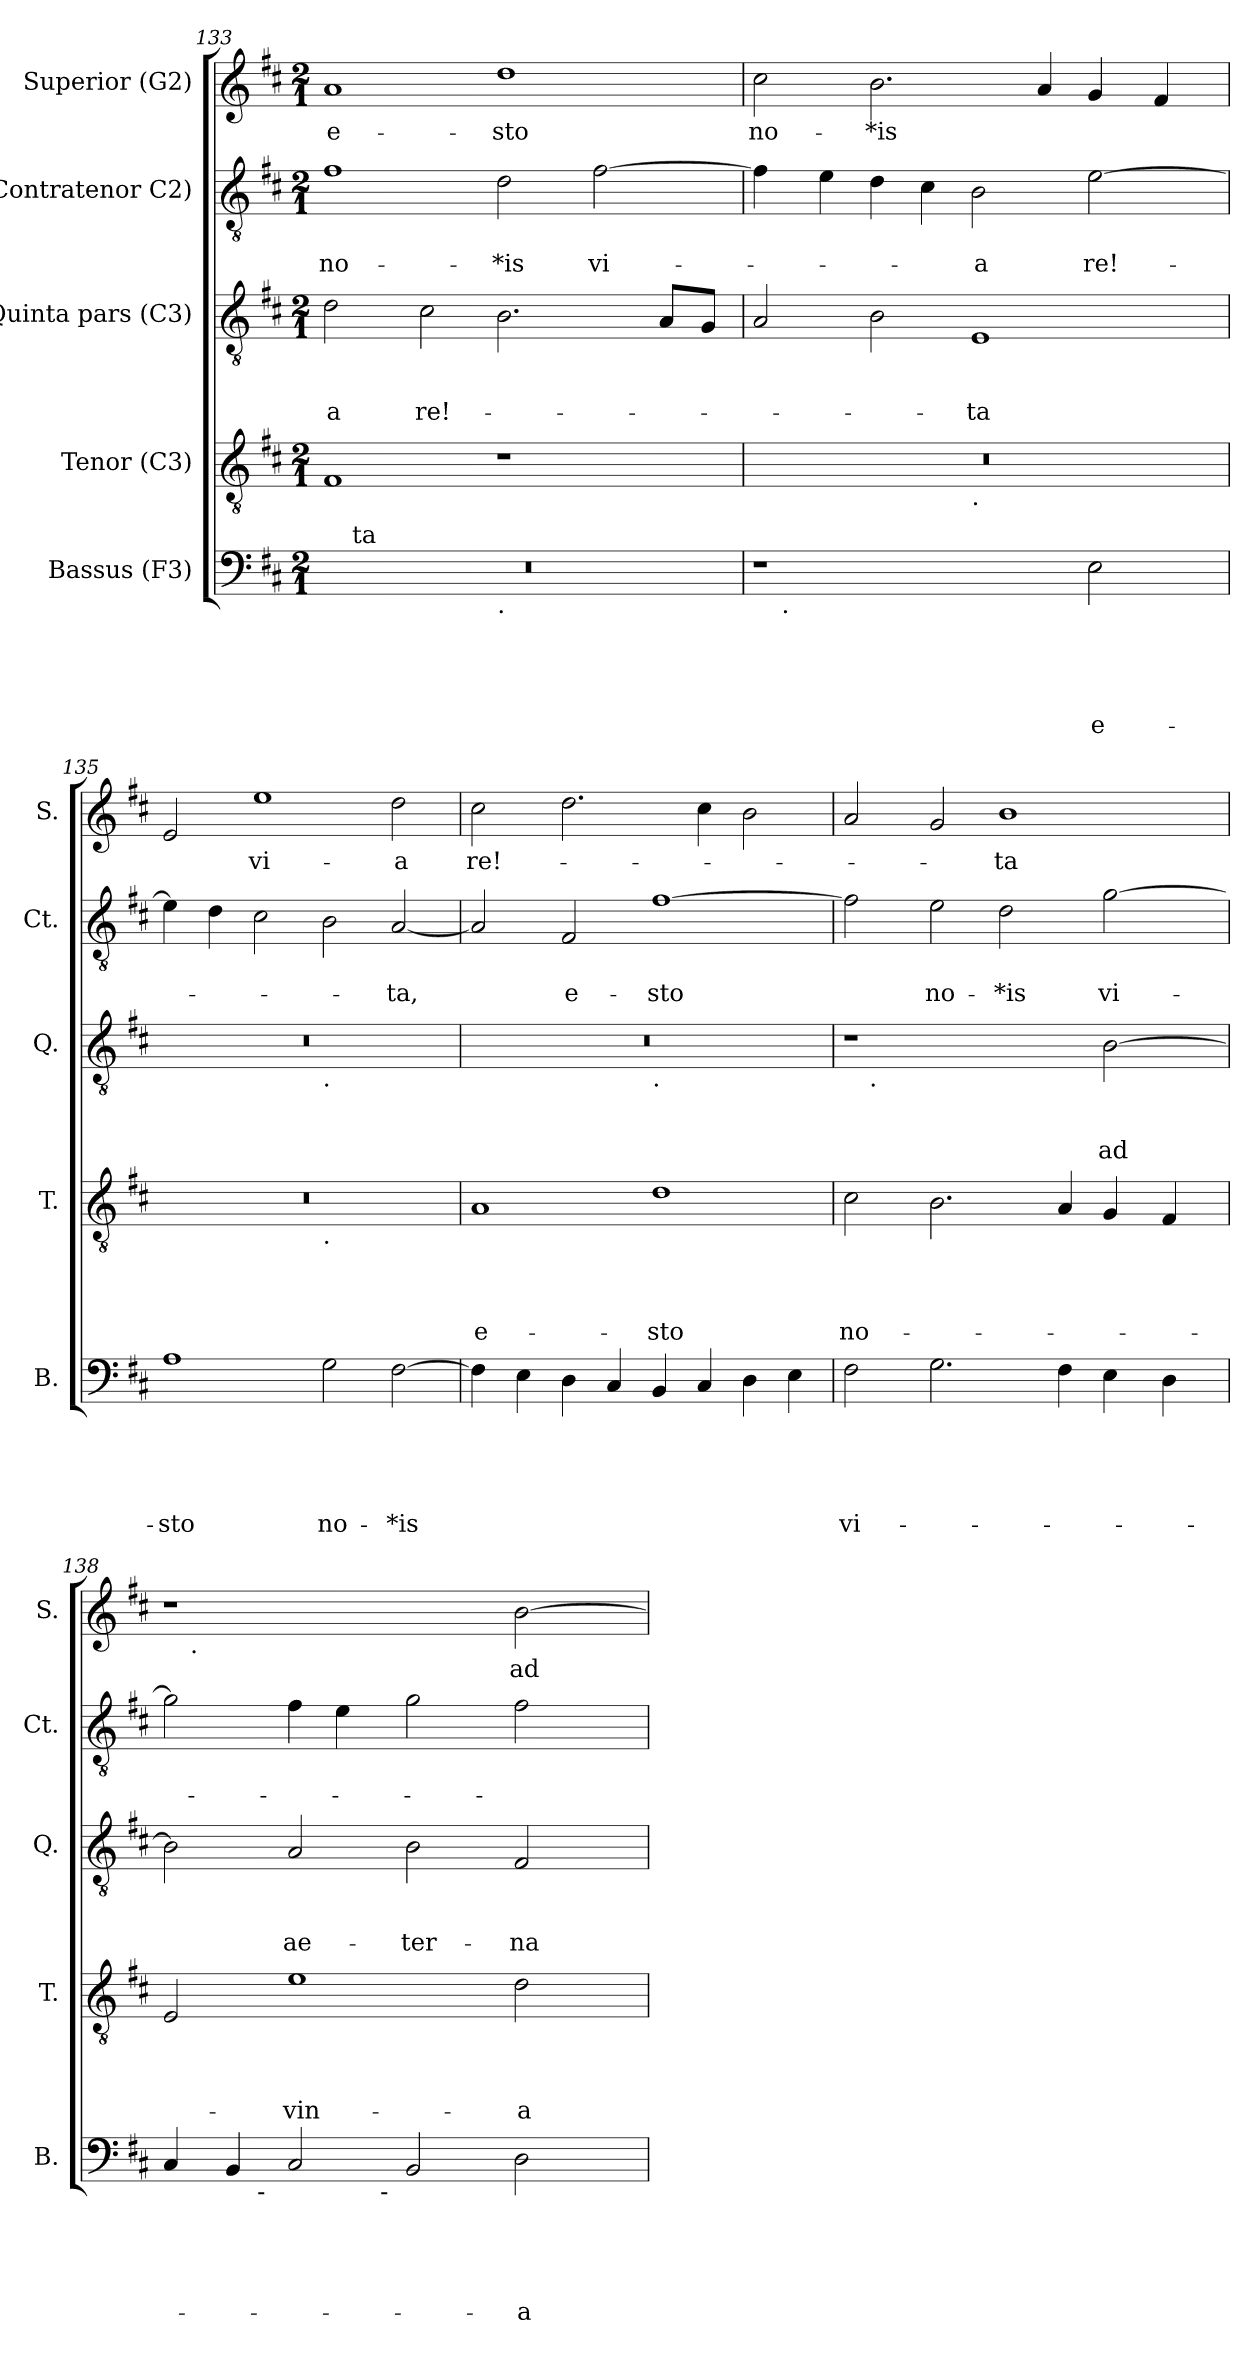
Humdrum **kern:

**kern	**text	**text	**text	**text	**text	**kern	**text	**text	**text	**text	**kern	**text	**text	**text	**kern	**text	**text	**kern	**text
*part5	*part5	*part5	*part5	*part5	*part5	*part4	*part4	*part4	*part4	*part4	*part3	*part3	*part3	*part3	*part2	*part2	*part2	*part1	*part1
*staff5	*staff5	*staff5	*staff5	*staff5	*staff5	*staff4	*staff4	*staff4	*staff4	*staff4	*staff3	*staff3	*staff3	*staff3	*staff2	*staff2	*staff2	*staff1	*staff1
*I"Bassus (F3)	*	*	*	*	*	*I"Tenor (C3)	*	*	*	*	*I"Quinta pars (C3)	*	*	*	*I"Contratenor C2)	*	*	*I"Superior (G2)	*
*I'B.	*	*	*	*	*	*I'T.	*	*	*	*	*I'Q.	*	*	*	*I'Ct.	*	*	*I'S.	*
*clefF4	*	*	*	*	*	*clefGv2	*	*	*	*	*clefGv2	*	*	*	*clefGv2	*	*	*clefG2	*
*k[f#c#]	*	*	*	*	*	*k[f#c#]	*	*	*	*	*k[f#c#]	*	*	*	*k[f#c#]	*	*	*k[f#c#]	*
*D:	*	*	*	*	*	*D:	*	*	*	*	*D:	*	*	*	*D:	*	*	*D:	*
*M2/1	*	*	*	*	*	*M2/1	*	*	*	*	*M2/1	*	*	*	*M2/1	*	*	*M2/1	*
=133	=133	=133	=133	=133	=133	=133	=133	=133	=133	=133	=133	=133	=133	=133	=133	=133	=133	=133	=133
!	!	!	!	!	!	!	!	!	!	!	!	!	!	!LO:LY:b	!	!	!LO:LY:b	!	!LO:LY:b:rj
*^	*	*	*	*	*	*	*	*	*	*	*	*	*	*	*	*	*	*	*
*	*^	*	*	*	*	*	*	*	*	*	*	*	*	*	*	*	*	*	*	*
0r	16.ryy	1ryy	.	.	.	.	.	1F#	.	.	.	.	2d\	.	.	-a	1f#	.	no-	1a	e-
!	!LO:TX:a:t=ta	!	!	!	!	!	!	!	!	!	!	!	!	!	!	!	!	!	!	!	!
.	1ryy	.	.	.	.	.	.	.	.	.	.	.	.	.	.	.	.	.	.	.	.
!	!	!	!	!	!	!	!	!	!	!	!	!	!	!	!	!LO:LY:b	!	!	!	!	!
.	.	.	.	.	.	.	.	.	.	.	.	.	2c#\	.	.	re!-	.	.	.	.	.
!	!	!LO:TX:b:t=.	!	!	!	!	!	!	!	!	!	!	!	!	!	!	!	!	!	!	!
!	!	!	!	!	!	!	!	!	!	!	!	!	!	!	!	!	!	!	!LO:LY:b	!	!LO:LY:b
.	.	1ryy	.	.	.	.	.	1r	.	.	.	.	2.B\	.	.	.	2d\	.	-*is	1dd	-sto
.	2ryy	.	.	.	.	.	.	.	.	.	.	.	.	.	.	.	.	.	.	.	.
!	!	!	!	!	!	!	!	!	!	!	!	!	!	!	!	!	!	!	!LO:LY:b	!	!
.	.	.	.	.	.	.	.	.	.	.	.	.	.	.	.	.	[>2f#\	.	vi-	.	.
.	4ryy	.	.	.	.	.	.	.	.	.	.	.	.	.	.	.	.	.	.	.	.
.	.	.	.	.	.	.	.	.	.	.	.	.	8A/L	.	.	.	.	.	.	.	.
.	8ryy	.	.	.	.	.	.	.	.	.	.	.	.	.	.	.	.	.	.	.	.
.	.	.	.	.	.	.	.	.	.	.	.	.	8G/J	.	.	.	.	.	.	.	.
.	32ryy	.	.	.	.	.	.	.	.	.	.	.	.	.	.	.	.	.	.	.	.
=134	=134	=134	=134	=134	=134	=134	=134	=134	=134	=134	=134	=134	=134	=134	=134	=134	=134	=134	=134	=134	=134
!	!	!	!	!	!	!	!	!	!	!	!	!	!	!	!	!	!	!	!	!	!LO:LY:b
*	*v	*v	*	*	*	*	*	*^	*	*	*	*	*	*	*	*	*	*	*	*	*
1r	16.ryy	.	.	.	.	.	0r	1ryy	.	.	.	.	2A/	.	.	.	4f#\]	.	.	2cc#\	no-
!	!LO:TX:b:t=.	!	!	!	!	!	!	!	!	!	!	!	!	!	!	!	!	!	!	!	!
.	1ryy	.	.	.	.	.	.	.	.	.	.	.	.	.	.	.	.	.	.	.	.
.	.	.	.	.	.	.	.	.	.	.	.	.	.	.	.	.	4e\	.	.	.	.
!	!	!	!	!	!	!	!	!	!	!	!	!	!	!	!	!	!	!	!	!	!LO:LY:b
.	.	.	.	.	.	.	.	.	.	.	.	.	2B\	.	.	.	4d\	.	.	2.b\	-*is
.	.	.	.	.	.	.	.	.	.	.	.	.	.	.	.	.	4c#\	.	.	.	.
!	!	!	!	!	!	!	!	!LO:TX:b:t=.	!	!	!	!	!	!	!	!	!	!	!	!	!
!	!	!	!	!	!	!	!	!	!	!	!	!	!	!	!	!LO:LY:b	!	!	!LO:LY:b	!	!
2ryy	.	.	.	.	.	.	.	1ryy	.	.	.	.	1E	.	.	-ta	2B\	.	-a	.	.
.	2ryy	.	.	.	.	.	.	.	.	.	.	.	.	.	.	.	.	.	.	.	.
.	.	.	.	.	.	.	.	.	.	.	.	.	.	.	.	.	.	.	.	4a/	.
!	!	!	!	!	!	!LO:LY:b	!	!	!	!	!	!	!	!	!	!	!	!	!LO:LY:b	!	!
2E\	.	.	.	.	.	-e-	.	.	.	.	.	.	.	.	.	.	[<2e\	.	re!-	4g/	.
.	4ryy	.	.	.	.	.	.	.	.	.	.	.	.	.	.	.	.	.	.	.	.
.	.	.	.	.	.	.	.	.	.	.	.	.	.	.	.	.	.	.	.	4f#/	.
.	8ryy	.	.	.	.	.	.	.	.	.	.	.	.	.	.	.	.	.	.	.	.
.	32ryy	.	.	.	.	.	.	.	.	.	.	.	.	.	.	.	.	.	.	.	.
!!LO:LB:g=z
=135	=135	=135	=135	=135	=135	=135	=135	=135	=135	=135	=135	=135	=135	=135	=135	=135	=135	=135	=135	=135	=135
!	!	!	!	!	!	!LO:LY:b	!	!	!	!	!	!	!	!	!	!	!	!	!	!	!
*v	*v	*	*	*	*	*	*	*	*	*	*	*	*^	*	*	*	*	*	*	*	*
1A	.	.	.	.	-sto	0r	1ryy	.	.	.	.	0r	1ryy	.	.	.	4e\]	.	.	2e/	.
.	.	.	.	.	.	.	.	.	.	.	.	.	.	.	.	.	4d\	.	.	.	.
!	!	!	!	!	!	!	!	!	!	!	!	!	!	!	!	!	!	!	!	!	!LO:LY:b
.	.	.	.	.	.	.	.	.	.	.	.	.	.	.	.	.	2c#\	.	.	1ee	vi-
!	!	!	!	!	!	!	!	!	!	!	!	!	!LO:TX:b:t=.	!	!	!	!	!	!	!	!
!	!	!	!	!	!	!	!LO:TX:b:t=.	!	!	!	!	!	!	!	!	!	!	!	!	!	!
!	!	!	!	!	!LO:LY:b	!	!	!	!	!	!	!	!	!	!	!	!	!	!	!	!
2G\	.	.	.	.	no-	.	1ryy	.	.	.	.	.	1ryy	.	.	.	2B\	.	.	.	.
!	!	!	!	!	!LO:LY:b	!	!	!	!	!	!	!	!	!	!	!	!	!	!LO:LY:b	!	!LO:LY:b
[>2F#\	.	.	.	.	-*is	.	.	.	.	.	.	.	.	.	.	.	[<2A/	.	-ta,	2dd\	-a
=136	=136	=136	=136	=136	=136	=136	=136	=136	=136	=136	=136	=136	=136	=136	=136	=136	=136	=136	=136	=136	=136
!	!	!	!	!	!	!	!	!	!	!	!LO:LY:b:rj	!	!	!	!	!	!	!	!	!	!LO:LY:b
*	*	*	*	*	*	*v	*v	*	*	*	*	*	*	*	*	*	*	*	*	*	*
4F#\]	.	.	.	.	.	1A	.	.	.	-e-	0r	1ryy	.	.	.	2A/]	.	.	2cc#\	re!-
4E\	.	.	.	.	.	.	.	.	.	.	.	.	.	.	.	.	.	.	.	.
!	!	!	!	!	!	!	!	!	!	!	!	!	!	!	!	!	!	!LO:LY:b	!	!
4D\	.	.	.	.	.	.	.	.	.	.	.	.	.	.	.	2F#/	.	e-	2.dd\	.
4C#/	.	.	.	.	.	.	.	.	.	.	.	.	.	.	.	.	.	.	.	.
!	!	!	!	!	!	!	!	!	!	!	!	!LO:TX:b:t=.	!	!	!	!	!	!	!	!
!	!	!	!	!	!	!	!	!	!	!LO:LY:b	!	!	!	!	!	!	!	!LO:LY:b	!	!
4BB/	.	.	.	.	.	1d	.	.	.	-sto	.	1ryy	.	.	.	[>1f#	.	-sto	.	.
4C#/	.	.	.	.	.	.	.	.	.	.	.	.	.	.	.	.	.	.	4cc#\	.
4D\	.	.	.	.	.	.	.	.	.	.	.	.	.	.	.	.	.	.	2b\	.
4E\	.	.	.	.	.	.	.	.	.	.	.	.	.	.	.	.	.	.	.	.
=137	=137	=137	=137	=137	=137	=137	=137	=137	=137	=137	=137	=137	=137	=137	=137	=137	=137	=137	=137	=137
!	!	!	!	!	!LO:LY:b	!	!	!	!	!LO:LY:b	!	!	!	!	!	!	!	!	!	!
2F#\	.	.	.	.	vi-	2c#\	.	.	.	no-	1r	16.ryy	.	.	.	2f#\]	.	.	2a/	.
!	!	!	!	!	!	!	!	!	!	!	!	!LO:TX:b:t=.	!	!	!	!	!	!	!	!
.	.	.	.	.	.	.	.	.	.	.	.	1ryy	.	.	.	.	.	.	.	.
!	!	!	!	!	!	!	!	!	!	!	!	!	!	!	!	!	!	!LO:LY:b	!	!
2.G\	.	.	.	.	.	2.B\	.	.	.	.	.	.	.	.	.	2e\	.	no-	2g/	.
!	!	!	!	!	!	!	!	!	!	!	!	!	!	!	!	!	!	!LO:LY:b	!	!LO:LY:b
.	.	.	.	.	.	.	.	.	.	.	2ryy	.	.	.	.	2d\	.	-*is	1b	-ta
.	.	.	.	.	.	.	.	.	.	.	.	2ryy	.	.	.	.	.	.	.	.
4F#\	.	.	.	.	.	4A/	.	.	.	.	.	.	.	.	.	.	.	.	.	.
!	!	!	!	!	!	!	!	!	!	!	!	!	!	!	!LO:LY:b	!	!	!LO:LY:b	!	!
4E\	.	.	.	.	.	4G/	.	.	.	.	[>2B\	.	.	.	ad	[>2g\	.	vi-	.	.
.	.	.	.	.	.	.	.	.	.	.	.	4ryy	.	.	.	.	.	.	.	.
4D\	.	.	.	.	.	4F#/	.	.	.	.	.	.	.	.	.	.	.	.	.	.
.	.	.	.	.	.	.	.	.	.	.	.	8ryy	.	.	.	.	.	.	.	.
.	.	.	.	.	.	.	.	.	.	.	.	32ryy	.	.	.	.	.	.	.	.
!!LO:PB:g=z
=138	=138	=138	=138	=138	=138	=138	=138	=138	=138	=138	=138	=138	=138	=138	=138	=138	=138	=138	=138	=138
!LO:TX:a:t=-*is	!	!	!	!	!	!	!	!	!	!	!	!	!	!	!	!	!	!	!	!
*^	*	*	*	*	*	*	*	*	*	*	*	*	*	*	*	*	*	*	*^	*
*	*^	*	*	*	*	*	*	*	*	*	*	*v	*v	*	*	*	*	*	*	*	*	*
4C#/	4.ryy	2ryy	.	.	.	.	.	2E/	.	.	.	.	2B\]	.	.	.	2g\]	.	.	1r	16.ryy	.
!	!	!	!	!	!	!	!	!	!	!	!	!	!	!	!	!	!	!	!	!	!LO:TX:b:t=.	!
.	.	.	.	.	.	.	.	.	.	.	.	.	.	.	.	.	.	.	.	.	1ryy	.
4BB/	.	.	.	.	.	.	.	.	.	.	.	.	.	.	.	.	.	.	.	.	.	.
!	!LO:TX:b:t=-	!	!	!	!	!	!	!	!	!	!	!	!	!	!	!	!	!	!	!	!	!
.	1ryy	.	.	.	.	.	.	.	.	.	.	.	.	.	.	.	.	.	.	.	.	.
!	!	!	!	!	!	!	!	!	!	!	!	!LO:LY:b	!	!	!	!LO:LY:b	!	!	!	!	!	!
2C#/	.	4ryy	.	.	.	.	.	1e	.	.	.	-vin-	2A/	.	.	ae-	4f#\	.	.	.	.	.
.	.	8ryy	.	.	.	.	.	.	.	.	.	.	.	.	.	.	4e\	.	.	.	.	.
.	.	32ryy	.	.	.	.	.	.	.	.	.	.	.	.	.	.	.	.	.	.	.	.
!	!	!LO:TX:b:t=-	!	!	!	!	!	!	!	!	!	!	!	!	!	!	!	!	!	!	!	!
.	.	1ryy	.	.	.	.	.	.	.	.	.	.	.	.	.	.	.	.	.	.	.	.
!	!	!	!	!	!	!	!	!	!	!	!	!	!	!	!	!LO:LY:b	!	!	!	!	!	!
2BB/	.	.	.	.	.	.	.	.	.	.	.	.	2B\	.	.	-ter-	2g\	.	.	2ryy	.	.
.	.	.	.	.	.	.	.	.	.	.	.	.	.	.	.	.	.	.	.	.	2ryy	.
.	2ryy	.	.	.	.	.	.	.	.	.	.	.	.	.	.	.	.	.	.	.	.	.
!	!	!	!	!	!	!	!LO:LY:b	!	!	!	!	!LO:LY:b	!	!	!	!LO:LY:b	!	!	!	!	!	!LO:LY:b
2D\	.	.	.	.	.	.	-a	2d\	.	.	.	-a	2F#/	.	.	-na	2f#\	.	.	[>2b\	.	ad
.	.	.	.	.	.	.	.	.	.	.	.	.	.	.	.	.	.	.	.	.	4ryy	.
.	.	.	.	.	.	.	.	.	.	.	.	.	.	.	.	.	.	.	.	.	8ryy	.
.	8ryy	.	.	.	.	.	.	.	.	.	.	.	.	.	.	.	.	.	.	.	.	.
.	.	16.ryy	.	.	.	.	.	.	.	.	.	.	.	.	.	.	.	.	.	.	.	.
.	.	.	.	.	.	.	.	.	.	.	.	.	.	.	.	.	.	.	.	.	32ryy	.
*v	*v	*v	*	*	*	*	*	*	*	*	*	*	*	*	*	*	*	*	*	*v	*v	*
=	=	=	=	=	=	=	=	=	=	=	=	=	=	=	=	=	=	=	=
*-	*-	*-	*-	*-	*-	*-	*-	*-	*-	*-	*-	*-	*-	*-	*-	*-	*-	*-	*-
